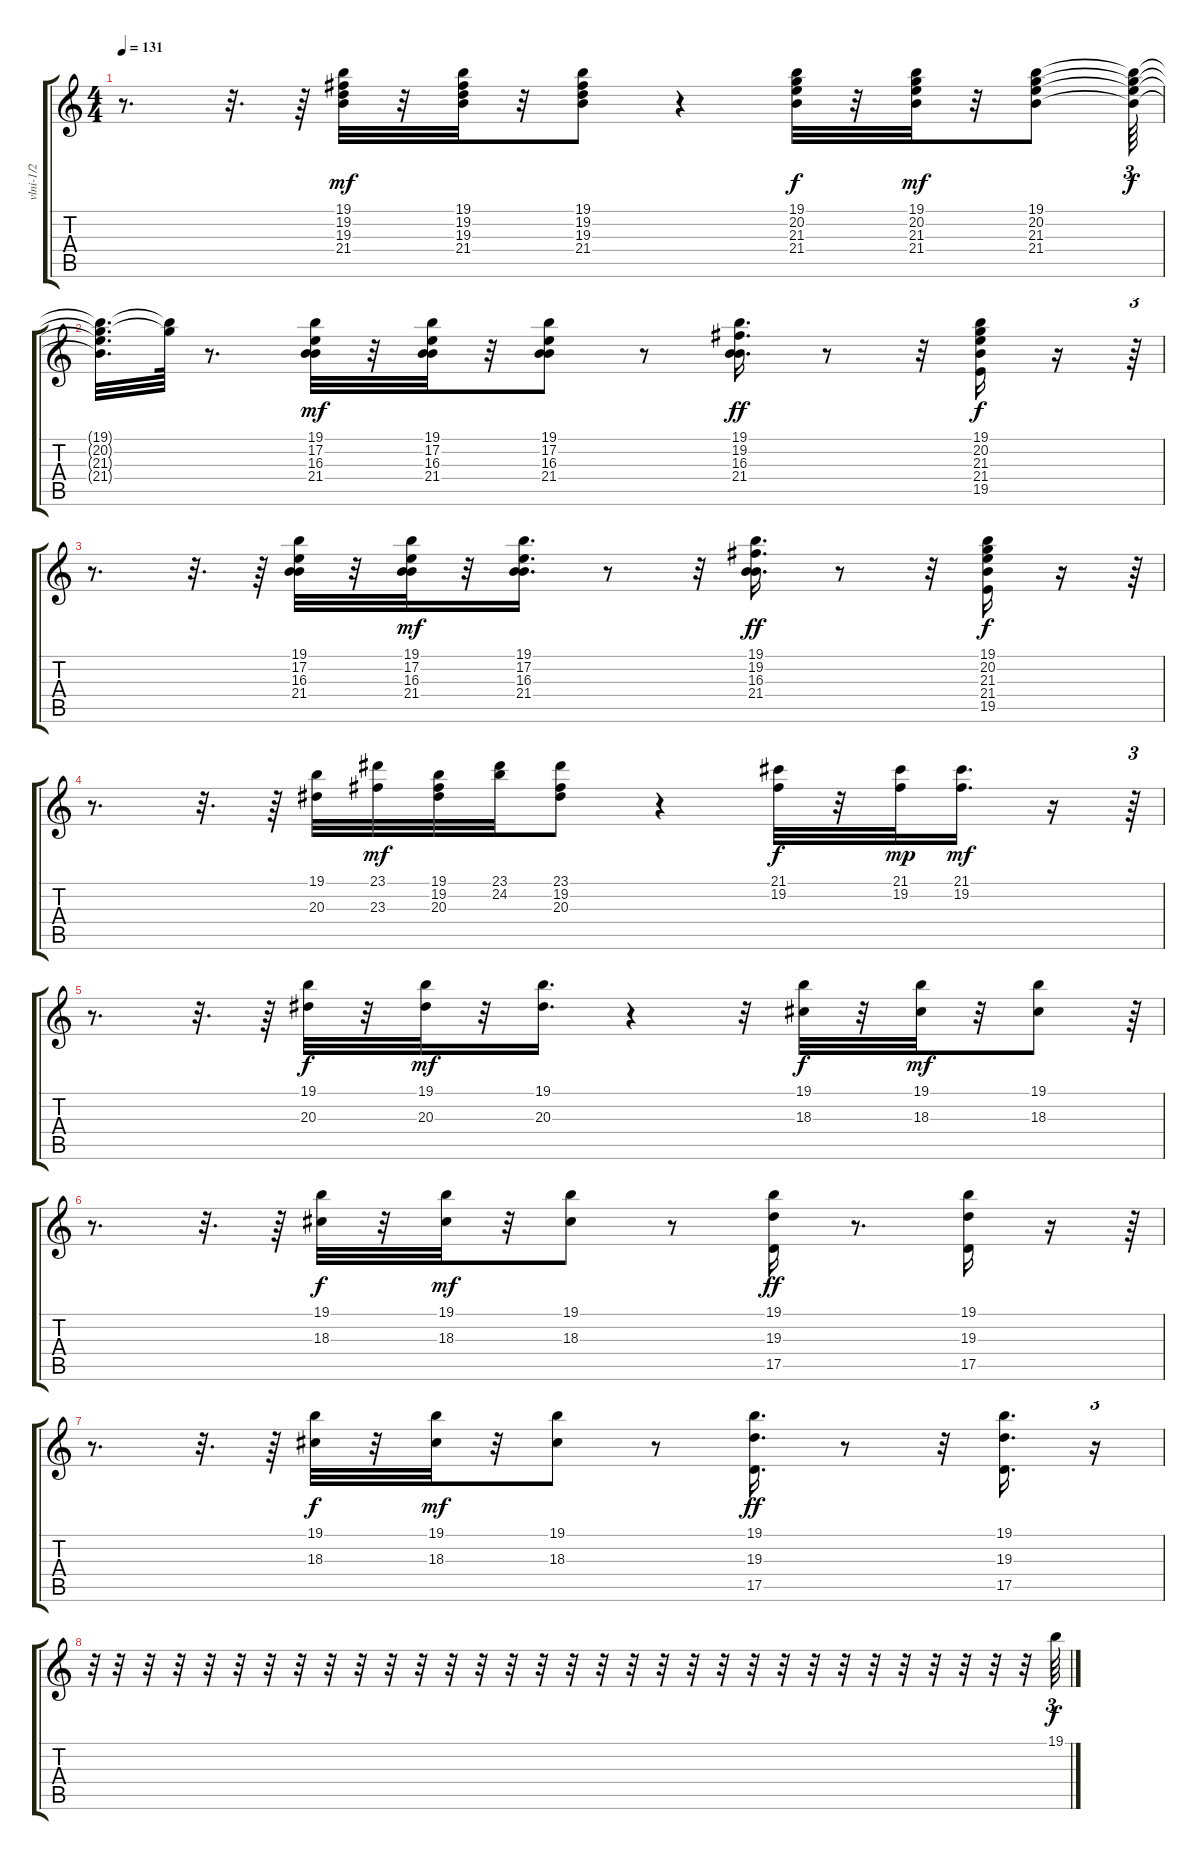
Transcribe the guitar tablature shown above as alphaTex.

\track ("vlni-1/2" "vlni-1/2") {instrument stringensemble2}
\staff {score tabs}
\tuning (E4 B3 G3 D3 A2 E2) {hide}
\ts (4 4)
\tempo 131
\clef g2
\ks c
r.8{d dy mf} r.32{d} r.64 (19.1 19.2 19.3 21.4).32 r.32 (19.1 19.2 19.3 21.4).32 r.32 (19.1 19.2 19.3 21.4).8 r.4 (19.1 20.2 21.3 21.4).32{dy f} r.32 (19.1 20.2 21.3 21.4).32{dy mf} r.32 (19.1 20.2 21.3 21.4).8 (19.1{t} 20.2{t} 21.3{t} 21.4{t}).64{tu (3 2) dy f} |
(19.1{t} 20.2{t} 21.3{t} 21.4{t}).32{d} (19.1{t} 20.2{t}).64 r.8{d} (19.1 17.2 16.3 21.4).32{dy mf} r.32 (19.1 17.2 16.3 21.4).32 r.32 (19.1 17.2 16.3 21.4).8 r.8 (19.1 19.2 16.3 21.4).16{d dy ff} r.8 r.32 (19.1 20.2 21.3 21.4 19.5).16{dy f} r.16 r.64{tu (3 2)} |
r.8{d} r.32{d} r.64 (19.1 17.2 16.3 21.4).32 r.32 (19.1 17.2 16.3 21.4).32{dy mf} r.32 (19.1 17.2 16.3 21.4).16{d} r.8 r.32 (19.1 19.2 16.3 21.4).16{d dy ff} r.8 r.32 (19.1 20.2 21.3 21.4 19.5).16{dy f} r.16 r.64{tu (3 2)} |
r.8{d} r.32{d} r.64 (19.1 20.3).32 (23.1 23.3).32{dy mf} (19.1 19.2 20.3).32 (23.1 24.2).32 (23.1 19.2 20.3).8 r.4 (21.1 19.2).32{dy f} r.32 (21.1 19.2).32{dy mp} (21.1 19.2).16{d dy mf} r.16 r.64{tu (3 2)} |
r.8{d} r.32{d} r.64 (19.1 20.3).32{dy f} r.32 (19.1 20.3).32{dy mf} r.32 (19.1 20.3).16{d} r.4 r.32 (19.1 18.3).32{dy f} r.32 (19.1 18.3).32{dy mf} r.32 (19.1 18.3).8 r.64{tu (3 2)} |
r.8{d} r.32{d} r.64 (19.1 18.3).32{dy f} r.32 (19.1 18.3).32{dy mf} r.32 (19.1 18.3).8 r.8 (19.1 19.3 17.5).16{dy ff} r.8{d} (19.1 19.3 17.5).16 r.16 r.64{tu (3 2)} |
r.8{d} r.32{d} r.64 (19.1 18.3).32{dy f} r.32 (19.1 18.3).32{dy mf} r.32 (19.1 18.3).8 r.8 (19.1 19.3 17.5).16{d dy ff} r.8 r.32 (19.1 19.3 17.5).16{d} r.16{tu (3 2)} |
r.32{tu (3 2)} r.32 r.32 r.32 r.32 r.32 r.32 r.32 r.32 r.32 r.32 r.32 r.32 r.32 r.32 r.32 r.32 r.32 r.32 r.32 r.32 r.32 r.32 r.32 r.32 r.32 r.32 r.32 r.32 r.32 r.32 r.32 19.1.64{tu (3 2) dy f}
